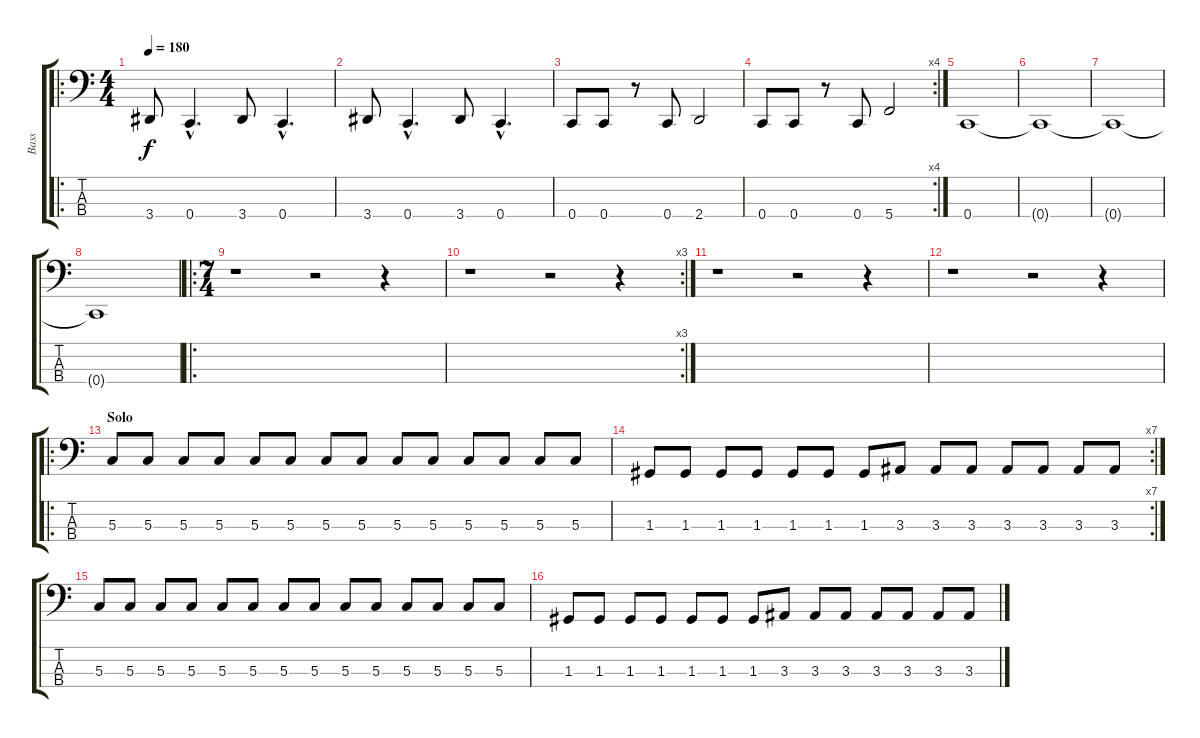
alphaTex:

\track ("Bass" "Bass") {instrument electricbasspick}
\staff {score tabs}
\tuning (F2 C2 G1 C1) {hide}
\ro
\ts (4 4)
\tempo 180
\clef f4
\ks c
3.4.8{dy f} 0.4{hac}.4{d} 3.4.8 0.4{hac}.4{d} |
3.4.8 0.4{hac}.4{d} 3.4.8 0.4{hac}.4{d} |
0.4.8 0.4.8 r.8 0.4.8 2.4.2 |
\rc 4
0.4.8 0.4.8 r.8 0.4.8 5.4.2 |
0.4.1 |
0.4{t}.1 |
0.4{t}.1 |
0.4{t}.1 |
\ro
\ts (7 4)
r.1 r.2 r.4 |
\rc 3
r.1 r.2 r.4 |
r.1 r.2 r.4 |
r.1 r.2 r.4 |
\ro
\section ("" "Solo")
5.3.8 5.3.8 5.3.8 5.3.8 5.3.8 5.3.8 5.3.8 5.3.8 5.3.8 5.3.8 5.3.8 5.3.8 5.3.8 5.3.8 |
\rc 7
1.3.8 1.3.8 1.3.8 1.3.8 1.3.8 1.3.8 1.3.8 3.3.8 3.3.8 3.3.8 3.3.8 3.3.8 3.3.8 3.3.8 |
5.3.8 5.3.8 5.3.8 5.3.8 5.3.8 5.3.8 5.3.8 5.3.8 5.3.8 5.3.8 5.3.8 5.3.8 5.3.8 5.3.8 |
1.3.8 1.3.8 1.3.8 1.3.8 1.3.8 1.3.8 1.3.8 3.3.8 3.3.8 3.3.8 3.3.8 3.3.8 3.3.8 3.3.8
